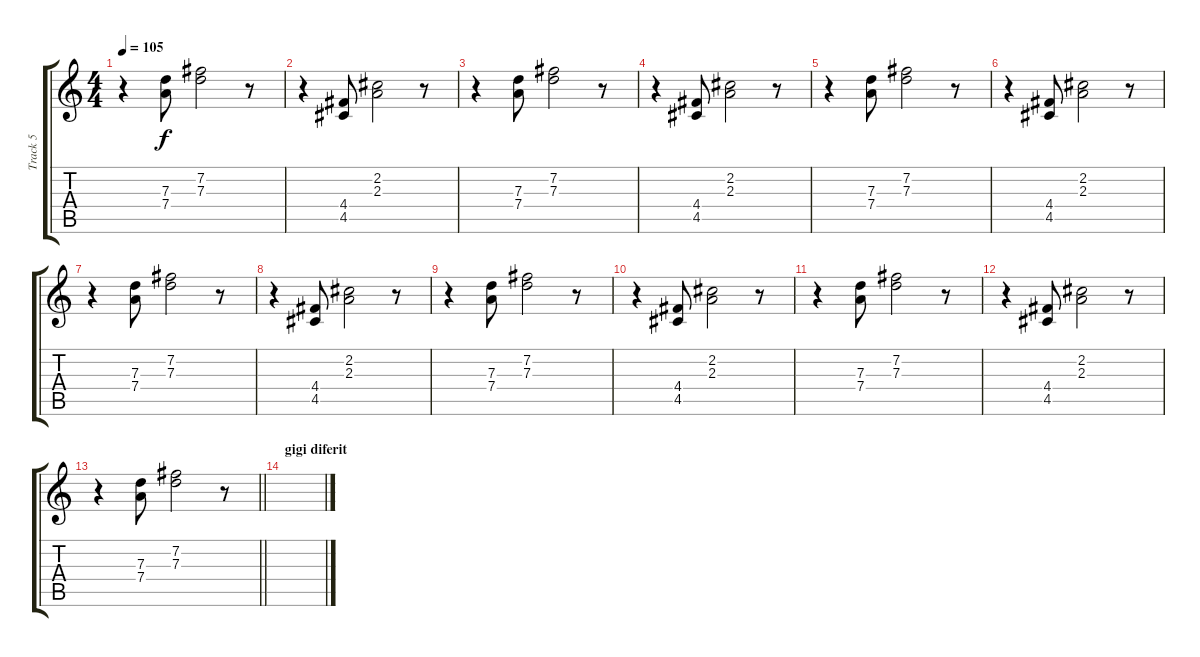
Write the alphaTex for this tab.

\track ("Track 5" "Track 5") {instrument overdrivenguitar}
\staff {score tabs}
\tuning (E4 B3 G3 D3 A2 E2) {hide}
\ts (4 4)
\tempo 105
\clef g2
\ks c
r.4{dy f} (7.3 7.4).8 (7.2 7.3).2 r.8 |
r.4 (4.4 4.5).8 (2.2 2.3).2 r.8 |
r.4 (7.3 7.4).8 (7.2 7.3).2 r.8 |
r.4 (4.4 4.5).8 (2.2 2.3).2 r.8 |
r.4 (7.3 7.4).8 (7.2 7.3).2 r.8 |
r.4 (4.4 4.5).8 (2.2 2.3).2 r.8 |
r.4 (7.3 7.4).8 (7.2 7.3).2 r.8 |
r.4 (4.4 4.5).8 (2.2 2.3).2 r.8 |
r.4 (7.3 7.4).8 (7.2 7.3).2 r.8 |
r.4 (4.4 4.5).8 (2.2 2.3).2 r.8 |
r.4 (7.3 7.4).8 (7.2 7.3).2 r.8 |
r.4 (4.4 4.5).8 (2.2 2.3).2 r.8 |
\barLineRight lightlight
r.4 (7.3 7.4).8 (7.2 7.3).2 r.8 |
\section ("" "gigi diferit")
